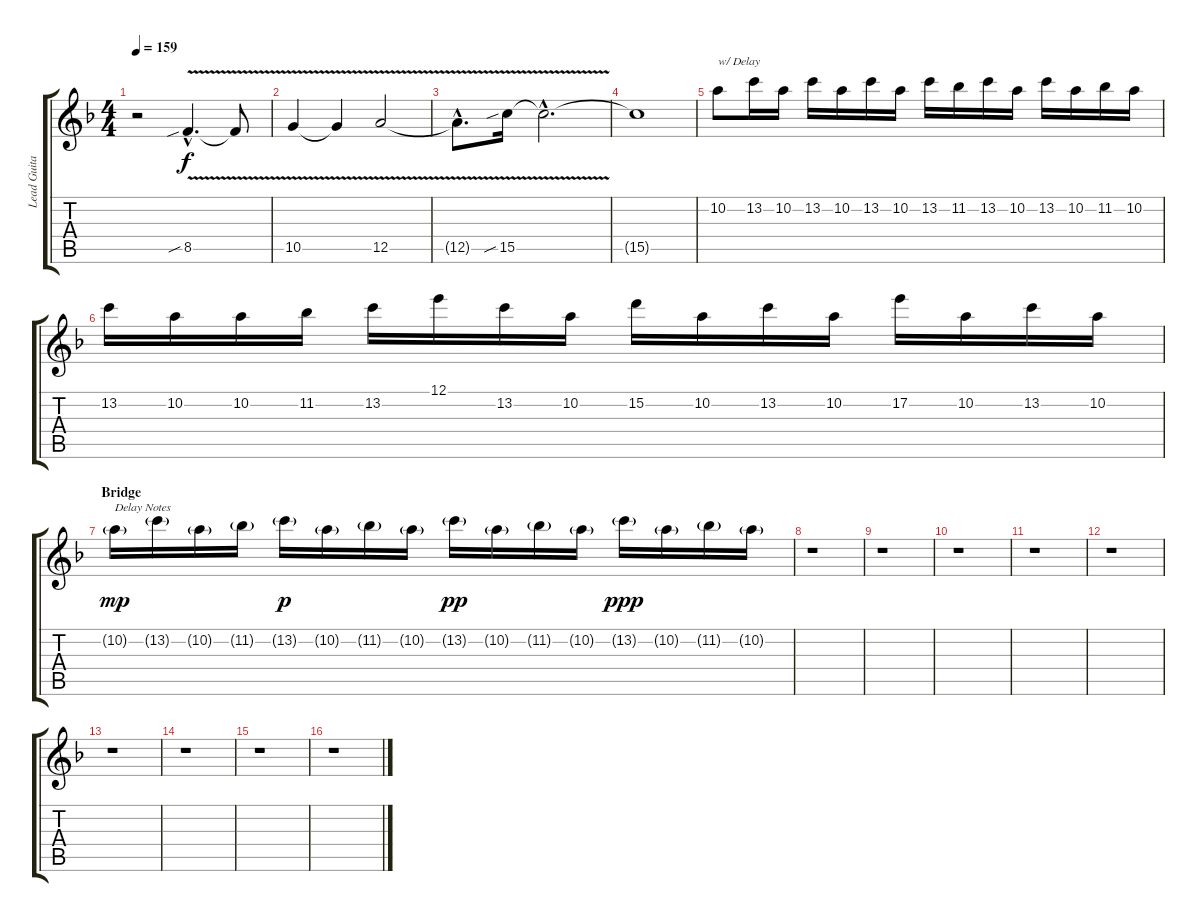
\track ("Lead Guitar" "Lead Guita") {instrument overdrivenguitar}
\staff {score tabs}
\tuning (E4 B3 G3 D3 A2 D2) {hide}
\ts (4 4)
\tempo 159
\clef g2
\ks f
r.2{dy f} 8.5{v sib hac}.4{d} 8.5{t}.8 |
10.5{v}.4 10.5{t}.4 12.5{v}.2 |
12.5{hac t}.8{d} 15.5{v sib}.16 15.5{hac t}.2{d} |
15.5{t}.1 |
10.2.8{txt "w/ Delay"} 13.2.16 10.2.16 13.2.16 10.2.16 13.2.16 10.2.16 13.2.16 11.2.16 13.2.16 10.2.16 13.2.16 10.2.16 11.2.16 10.2.16 |
13.2.16 10.2.16 10.2.16 11.2.16 13.2.16 12.1.16 13.2.16 10.2.16 15.2.16 10.2.16 13.2.16 10.2.16 17.2.16 10.2.16 13.2.16 10.2.16 |
\section ("" "Bridge")
10.2{g}.16{txt "Delay Notes" dy mp} 13.2{g}.16 10.2{g}.16 11.2{g}.16 13.2{g}.16{dy p} 10.2{g}.16 11.2{g}.16 10.2{g}.16 13.2{g}.16{dy pp} 10.2{g}.16 11.2{g}.16 10.2{g}.16 13.2{g}.16{dy ppp} 10.2{g}.16 11.2{g}.16 10.2{g}.16 |
r.1 |
r.1 |
r.1 |
r.1 |
r.1 |
r.1 |
r.1 |
r.1 |
r.1
